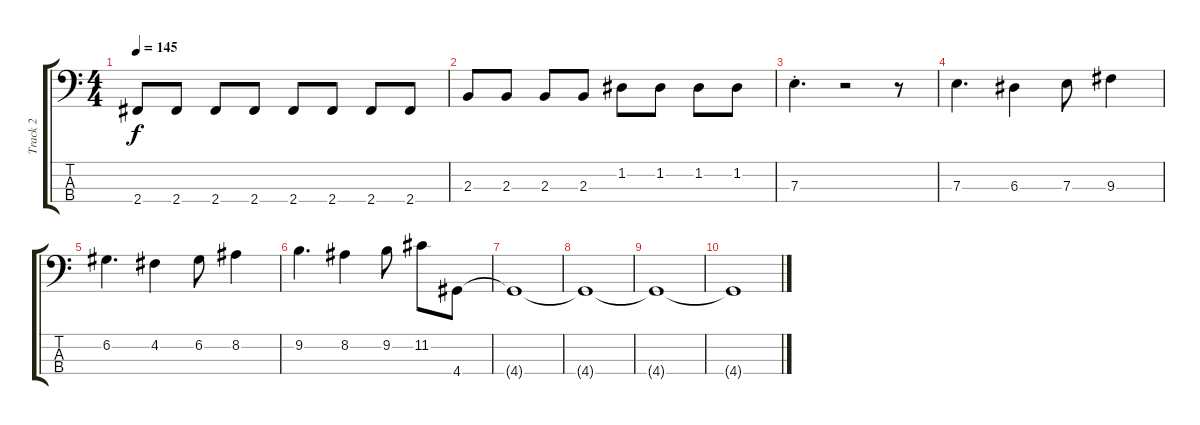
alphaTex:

\track ("Track 2" "Track 2") {instrument slapbass2}
\staff {score tabs}
\tuning (G2 D2 A1 E1) {hide}
\ts (4 4)
\tempo 145
\clef f4
\ks c
2.4.8{dy f} 2.4.8 2.4.8 2.4.8 2.4.8 2.4.8 2.4.8 2.4.8 |
2.3.8 2.3.8 2.3.8 2.3.8 1.2.8 1.2.8 1.2.8 1.2.8 |
7.3{st}.4{d} r.2 r.8 |
7.3.4{d} 6.3.4 7.3.8 9.3.4 |
6.2.4{d} 4.2.4 6.2.8 8.2.4 |
9.2.4{d} 8.2.4 9.2.8 11.2.8 4.4.8 |
4.4{t}.1 |
4.4{t}.1 |
4.4{t}.1 |
4.4{t}.1
